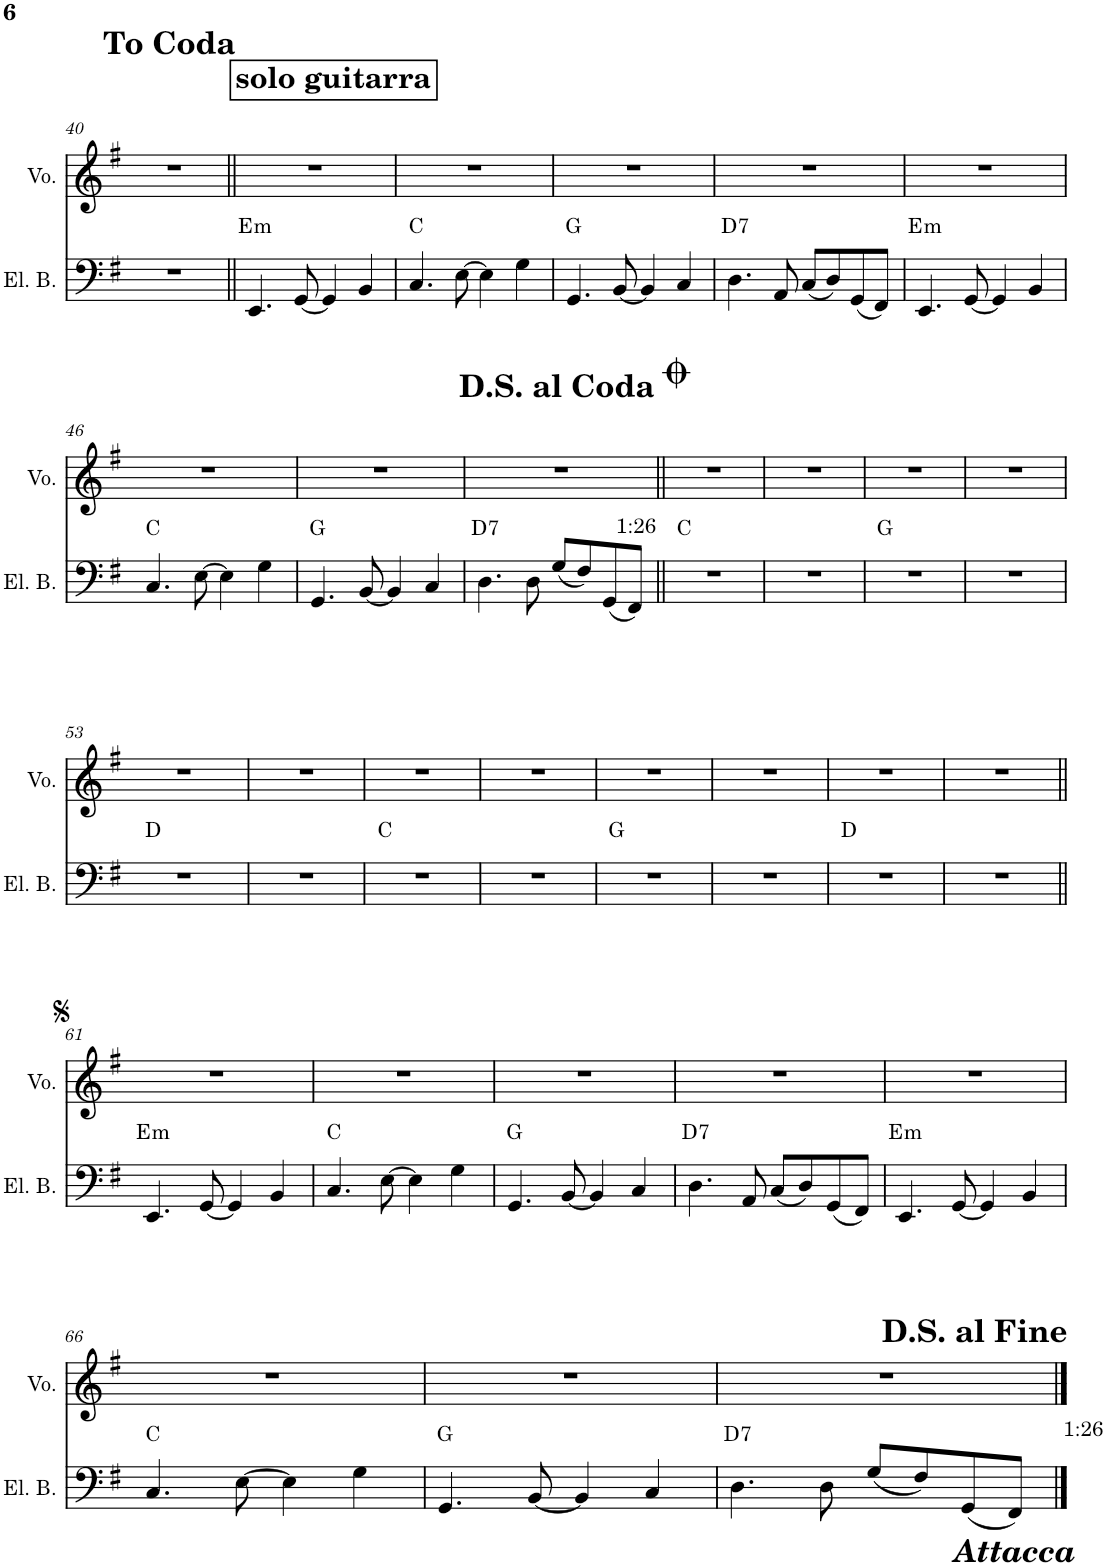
**kern	**harte	**kern
*part2	*part2	*part1
*staff2	*	*staff1
*I"Electric Bass	*	*I"Voice
*I'El. B.	*	*I'Vo.
!!LO:PB:g=z
*clefF4	*	*clefG2
*Trd7c12	*	*
*k[f#]	*	*k[f#]
*M4/4	*	*M4/4
=40	=40	=40
1r	.	1r
!	!	!LO:TX:a:t=<b><font size="15"/>To Coda</b>
!!LO:REH:place=s1:a:B:cj:fs=14:t=solo guitarra
=41||	=41||	=41||
!	!LO:H:kt=m	!
4.EE/	E:min	1r
[8GG/	.	.
4GG/]	.	.
4BB/	.	.
=42	=42	=42
4.C/	C:maj	1r
[8E\	.	.
4E\]	.	.
4G\	.	.
=43	=43	=43
4.GG/	G:maj	1r
[8BB/	.	.
4BB/]	.	.
4C/	.	.
=44	=44	=44
!	!LO:H:kt=7	!
4.D\	D:7	1r
8AA/	.	.
(8C/L	.	.
8D/)	.	.
(8GG/	.	.
8FF#/J)	.	.
=45	=45	=45
!	!LO:H:kt=m	!
4.EE/	E:min	1r
[8GG/	.	.
4GG/]	.	.
4BB/	.	.
!!LO:LB:g=z
=46	=46	=46
4.C/	C:maj	1r
[8E\	.	.
4E\]	.	.
4G\	.	.
=47	=47	=47
4.GG/	G:maj	1r
[8BB/	.	.
4BB/]	.	.
4C/	.	.
=48	=48	=48
4.D\	D:7	1r
8D\	.	.
(8G/L	.	.
8F#/)	.	.
(8GG/	.	.
!LO:TX:a:t=1&colon;26	!	!
8FF#/J)	.	.
!	!LO:H:kt=7	!LO:TX:a:t=<b><font size="15"/>D.S. al Coda</b>
=49||	=49||	=49||
1r	C:maj	1r
=50	=50	=50
1r	.	1r
=51	=51	=51
1r	G:maj	1r
=52	=52	=52
1r	.	1r
!!LO:LB:g=z
=53	=53	=53
1r	D:maj	1r
=54	=54	=54
1r	.	1r
=55	=55	=55
1r	C:maj	1r
=56	=56	=56
1r	.	1r
=57	=57	=57
1r	G:maj	1r
=58	=58	=58
1r	.	1r
=59	=59	=59
1r	D:maj	1r
=60	=60	=60
1r	.	1r
!!LO:LB:g=z
=61||	=61||	=61||
!	!LO:H:kt=m	!
4.EE/	E:min	1r
[8GG/	.	.
4GG/]	.	.
4BB/	.	.
=62	=62	=62
4.C/	C:maj	1r
[8E\	.	.
4E\]	.	.
4G\	.	.
=63	=63	=63
4.GG/	G:maj	1r
[8BB/	.	.
4BB/]	.	.
4C/	.	.
=64	=64	=64
!	!LO:H:kt=7	!
4.D\	D:7	1r
8AA/	.	.
(8C/L	.	.
8D/)	.	.
(8GG/	.	.
8FF#/J)	.	.
=65	=65	=65
!	!LO:H:kt=m	!
4.EE/	E:min	1r
[8GG/	.	.
4GG/]	.	.
4BB/	.	.
!!LO:LB:g=z
=66	=66	=66
4.C/	C:maj	1r
[8E\	.	.
4E\]	.	.
4G\	.	.
=67	=67	=67
4.GG/	G:maj	1r
[8BB/	.	.
4BB/]	.	.
4C/	.	.
=68	=68	=68
4.D\	D:7	1r
8D\	.	.
(8G/L	.	.
8F#/)	.	.
(8GG/	.	.
!LO:TX:a:t=1&colon;26	!	!
!LO:TX:b:Bi:t=Attacca	!	!
8FF#/J)	.	.
!	!LO:H:kt=7	!LO:TX:a:t=<b><font size="15"/>D.S. al Fine</b>
==	==	==
*-	*-	*-
